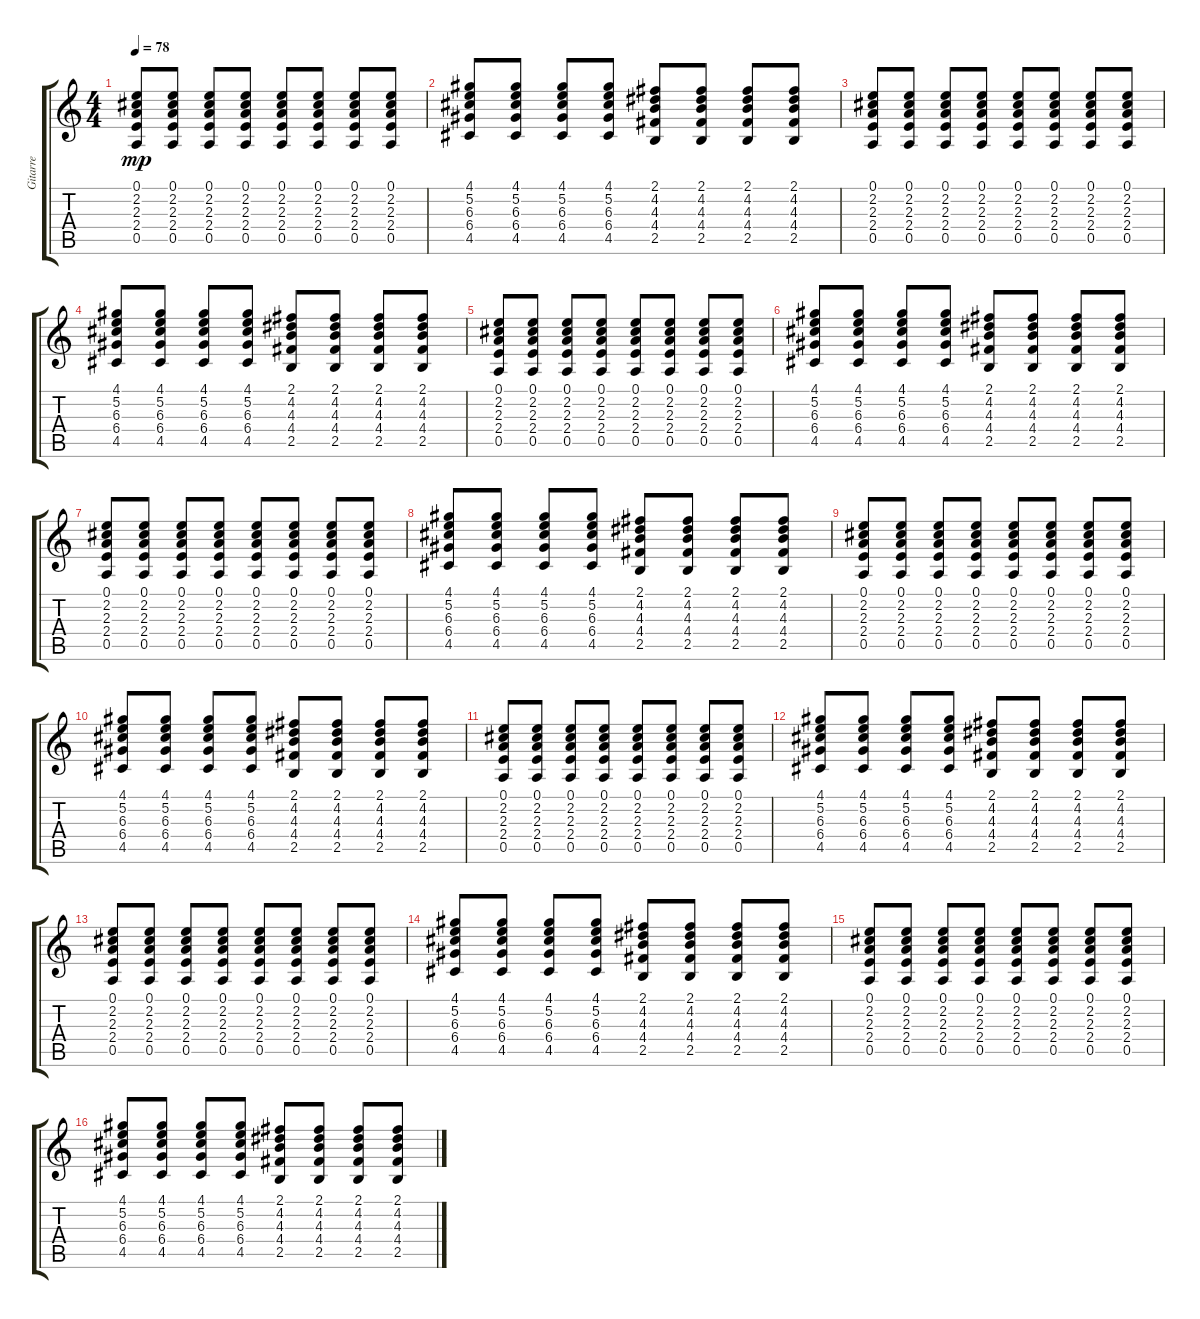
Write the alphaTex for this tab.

\track ("Gitarre" "Gitarre") {instrument acousticguitarsteel}
\staff {score tabs}
\tuning (E4 B3 G3 D3 A2 E2) {hide}
\ts (4 4)
\tempo 78
\clef g2
\ks c
(0.1 2.2 2.3 2.4 0.5).8{dy mp} (0.1 2.2 2.3 2.4 0.5).8 (0.1 2.2 2.3 2.4 0.5).8 (0.1 2.2 2.3 2.4 0.5).8 (0.1 2.2 2.3 2.4 0.5).8 (0.1 2.2 2.3 2.4 0.5).8 (0.1 2.2 2.3 2.4 0.5).8 (0.1 2.2 2.3 2.4 0.5).8 |
(4.1 5.2 6.3 6.4 4.5).8 (4.1 5.2 6.3 6.4 4.5).8 (4.1 5.2 6.3 6.4 4.5).8 (4.1 5.2 6.3 6.4 4.5).8 (2.1 4.2 4.3 4.4 2.5).8 (2.1 4.2 4.3 4.4 2.5).8 (2.1 4.2 4.3 4.4 2.5).8 (2.1 4.2 4.3 4.4 2.5).8 |
(0.1 2.2 2.3 2.4 0.5).8 (0.1 2.2 2.3 2.4 0.5).8 (0.1 2.2 2.3 2.4 0.5).8 (0.1 2.2 2.3 2.4 0.5).8 (0.1 2.2 2.3 2.4 0.5).8 (0.1 2.2 2.3 2.4 0.5).8 (0.1 2.2 2.3 2.4 0.5).8 (0.1 2.2 2.3 2.4 0.5).8 |
(4.1 5.2 6.3 6.4 4.5).8 (4.1 5.2 6.3 6.4 4.5).8 (4.1 5.2 6.3 6.4 4.5).8 (4.1 5.2 6.3 6.4 4.5).8 (2.1 4.2 4.3 4.4 2.5).8 (2.1 4.2 4.3 4.4 2.5).8 (2.1 4.2 4.3 4.4 2.5).8 (2.1 4.2 4.3 4.4 2.5).8 |
(0.1 2.2 2.3 2.4 0.5).8 (0.1 2.2 2.3 2.4 0.5).8 (0.1 2.2 2.3 2.4 0.5).8 (0.1 2.2 2.3 2.4 0.5).8 (0.1 2.2 2.3 2.4 0.5).8 (0.1 2.2 2.3 2.4 0.5).8 (0.1 2.2 2.3 2.4 0.5).8 (0.1 2.2 2.3 2.4 0.5).8 |
(4.1 5.2 6.3 6.4 4.5).8 (4.1 5.2 6.3 6.4 4.5).8 (4.1 5.2 6.3 6.4 4.5).8 (4.1 5.2 6.3 6.4 4.5).8 (2.1 4.2 4.3 4.4 2.5).8 (2.1 4.2 4.3 4.4 2.5).8 (2.1 4.2 4.3 4.4 2.5).8 (2.1 4.2 4.3 4.4 2.5).8 |
(0.1 2.2 2.3 2.4 0.5).8 (0.1 2.2 2.3 2.4 0.5).8 (0.1 2.2 2.3 2.4 0.5).8 (0.1 2.2 2.3 2.4 0.5).8 (0.1 2.2 2.3 2.4 0.5).8 (0.1 2.2 2.3 2.4 0.5).8 (0.1 2.2 2.3 2.4 0.5).8 (0.1 2.2 2.3 2.4 0.5).8 |
(4.1 5.2 6.3 6.4 4.5).8 (4.1 5.2 6.3 6.4 4.5).8 (4.1 5.2 6.3 6.4 4.5).8 (4.1 5.2 6.3 6.4 4.5).8 (2.1 4.2 4.3 4.4 2.5).8 (2.1 4.2 4.3 4.4 2.5).8 (2.1 4.2 4.3 4.4 2.5).8 (2.1 4.2 4.3 4.4 2.5).8 |
(0.1 2.2 2.3 2.4 0.5).8 (0.1 2.2 2.3 2.4 0.5).8 (0.1 2.2 2.3 2.4 0.5).8 (0.1 2.2 2.3 2.4 0.5).8 (0.1 2.2 2.3 2.4 0.5).8 (0.1 2.2 2.3 2.4 0.5).8 (0.1 2.2 2.3 2.4 0.5).8 (0.1 2.2 2.3 2.4 0.5).8 |
(4.1 5.2 6.3 6.4 4.5).8 (4.1 5.2 6.3 6.4 4.5).8 (4.1 5.2 6.3 6.4 4.5).8 (4.1 5.2 6.3 6.4 4.5).8 (2.1 4.2 4.3 4.4 2.5).8 (2.1 4.2 4.3 4.4 2.5).8 (2.1 4.2 4.3 4.4 2.5).8 (2.1 4.2 4.3 4.4 2.5).8 |
(0.1 2.2 2.3 2.4 0.5).8 (0.1 2.2 2.3 2.4 0.5).8 (0.1 2.2 2.3 2.4 0.5).8 (0.1 2.2 2.3 2.4 0.5).8 (0.1 2.2 2.3 2.4 0.5).8 (0.1 2.2 2.3 2.4 0.5).8 (0.1 2.2 2.3 2.4 0.5).8 (0.1 2.2 2.3 2.4 0.5).8 |
(4.1 5.2 6.3 6.4 4.5).8 (4.1 5.2 6.3 6.4 4.5).8 (4.1 5.2 6.3 6.4 4.5).8 (4.1 5.2 6.3 6.4 4.5).8 (2.1 4.2 4.3 4.4 2.5).8 (2.1 4.2 4.3 4.4 2.5).8 (2.1 4.2 4.3 4.4 2.5).8 (2.1 4.2 4.3 4.4 2.5).8 |
(0.1 2.2 2.3 2.4 0.5).8 (0.1 2.2 2.3 2.4 0.5).8 (0.1 2.2 2.3 2.4 0.5).8 (0.1 2.2 2.3 2.4 0.5).8 (0.1 2.2 2.3 2.4 0.5).8 (0.1 2.2 2.3 2.4 0.5).8 (0.1 2.2 2.3 2.4 0.5).8 (0.1 2.2 2.3 2.4 0.5).8 |
(4.1 5.2 6.3 6.4 4.5).8{volume 0} (4.1 5.2 6.3 6.4 4.5).8 (4.1 5.2 6.3 6.4 4.5).8 (4.1 5.2 6.3 6.4 4.5).8 (2.1 4.2 4.3 4.4 2.5).8 (2.1 4.2 4.3 4.4 2.5).8 (2.1 4.2 4.3 4.4 2.5).8 (2.1 4.2 4.3 4.4 2.5).8 |
(0.1 2.2 2.3 2.4 0.5).8 (0.1 2.2 2.3 2.4 0.5).8 (0.1 2.2 2.3 2.4 0.5).8 (0.1 2.2 2.3 2.4 0.5).8 (0.1 2.2 2.3 2.4 0.5).8 (0.1 2.2 2.3 2.4 0.5).8 (0.1 2.2 2.3 2.4 0.5).8 (0.1 2.2 2.3 2.4 0.5).8 |
(4.1 5.2 6.3 6.4 4.5).8 (4.1 5.2 6.3 6.4 4.5).8 (4.1 5.2 6.3 6.4 4.5).8 (4.1 5.2 6.3 6.4 4.5).8 (2.1 4.2 4.3 4.4 2.5).8 (2.1 4.2 4.3 4.4 2.5).8 (2.1 4.2 4.3 4.4 2.5).8 (2.1 4.2 4.3 4.4 2.5).8
